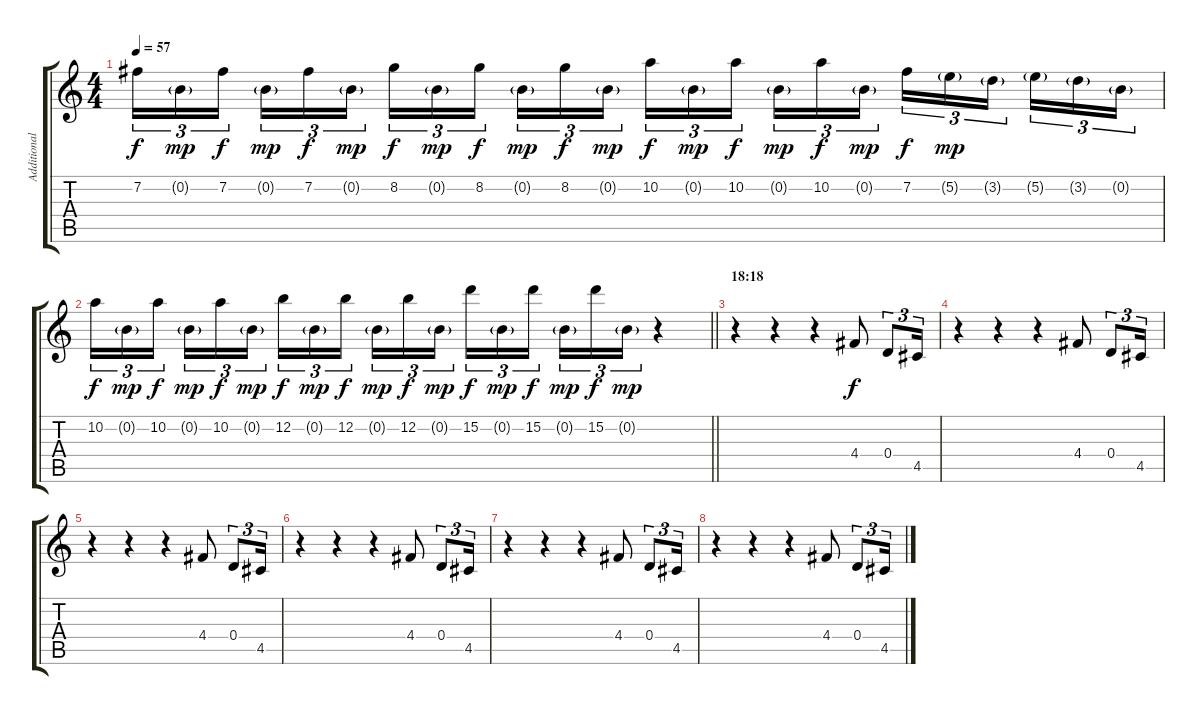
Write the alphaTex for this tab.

\track ("Additional Guitar" "Additional") {instrument acousticguitarsteel}
\staff {score tabs}
\tuning (E4 B3 G3 D3 A2 E2) {hide}
\ts (4 4)
\tempo 57
\clef g2
\ks c
7.2.16{tu (3 2) dy f} 0.2{g}.16{tu (3 2) dy mp} 7.2.16{tu (3 2) dy f beam splitsecondary} 0.2{g}.16{tu (3 2) dy mp} 7.2.16{tu (3 2) dy f} 0.2{g}.16{tu (3 2) dy mp} 8.2.16{tu (3 2) dy f} 0.2{g}.16{tu (3 2) dy mp} 8.2.16{tu (3 2) dy f beam splitsecondary} 0.2{g}.16{tu (3 2) dy mp} 8.2.16{tu (3 2) dy f} 0.2{g}.16{tu (3 2) dy mp} 10.2.16{tu (3 2) dy f} 0.2{g}.16{tu (3 2) dy mp} 10.2.16{tu (3 2) dy f beam splitsecondary} 0.2{g}.16{tu (3 2) dy mp} 10.2.16{tu (3 2) dy f} 0.2{g}.16{tu (3 2) dy mp} 7.2.16{tu (3 2) dy f} 5.2{g}.16{tu (3 2) dy mp} 3.2{g}.16{tu (3 2) beam splitsecondary} 5.2{g}.16{tu (3 2)} 3.2{g}.16{tu (3 2)} 0.2{g}.16{tu (3 2)} |
\barLineRight lightlight
10.2.16{tu (3 2) dy f} 0.2{g}.16{tu (3 2) dy mp} 10.2.16{tu (3 2) dy f beam splitsecondary} 0.2{g}.16{tu (3 2) dy mp} 10.2.16{tu (3 2) dy f} 0.2{g}.16{tu (3 2) dy mp} 12.2.16{tu (3 2) dy f} 0.2{g}.16{tu (3 2) dy mp} 12.2.16{tu (3 2) dy f beam splitsecondary} 0.2{g}.16{tu (3 2) dy mp} 12.2.16{tu (3 2) dy f} 0.2{g}.16{tu (3 2) dy mp} 15.2.16{tu (3 2) dy f} 0.2{g}.16{tu (3 2) dy mp} 15.2.16{tu (3 2) dy f beam splitsecondary} 0.2{g}.16{tu (3 2) dy mp} 15.2.16{tu (3 2) dy f} 0.2{g}.16{tu (3 2) dy mp} r.4 |
\section ("" "18:18")
r.4{volume 12 instrument distortionguitar} r.4 r.4 4.4.8{dy f} 0.4.8{tu (3 2)} 4.5.16{tu (3 2)} |
r.4 r.4 r.4 4.4.8 0.4.8{tu (3 2)} 4.5.16{tu (3 2)} |
r.4 r.4 r.4 4.4.8 0.4.8{tu (3 2)} 4.5.16{tu (3 2)} |
r.4 r.4 r.4 4.4.8 0.4.8{tu (3 2)} 4.5.16{tu (3 2)} |
r.4 r.4 r.4 4.4.8 0.4.8{tu (3 2)} 4.5.16{tu (3 2)} |
r.4 r.4 r.4 4.4.8 0.4.8{tu (3 2)} 4.5.16{tu (3 2)}
